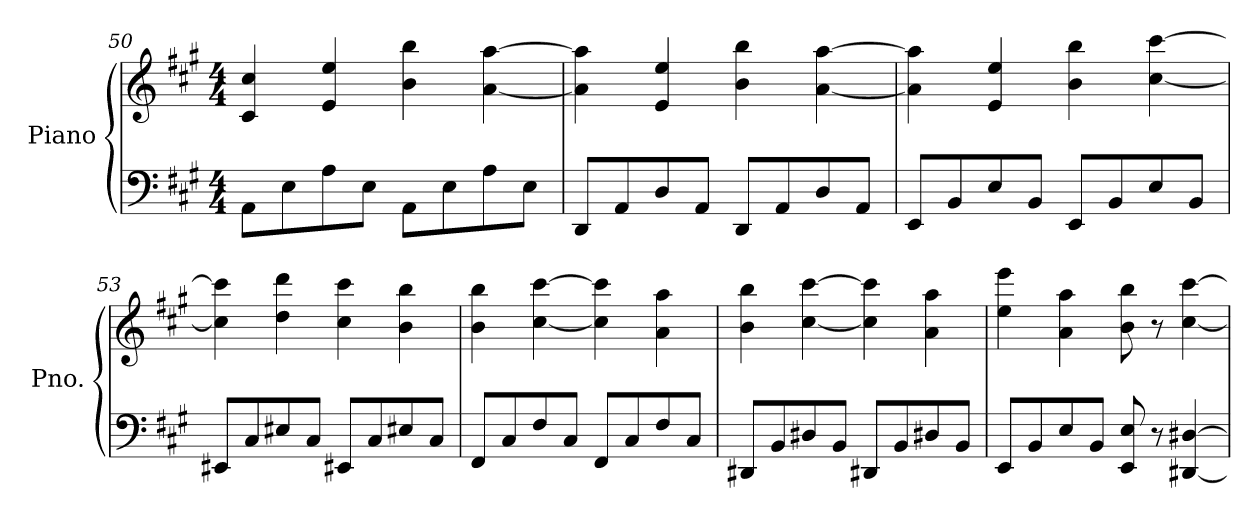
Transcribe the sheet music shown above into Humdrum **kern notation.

**kern	**kern
*part1	*part1
*staff2	*staff1
*I"Piano	*
*I'Pno.	*
*clefF4	*clefG2
*k[f#c#g#]	*k[f#c#g#]
*M4/4	*M4/4
=50	=50
8AA\L	4c#/ 4cc#/
8E\	.
8A\	4e/ 4ee/
8E\J	.
8AA\L	4b\ 4bb\
8E\	.
8A\	[4a\ [4aa\
8E\J	.
=51	=51
8DD/L	4a\] 4aa\]
8AA/	.
8D/	4e/ 4ee/
8AA/J	.
8DD/L	4b\ 4bb\
8AA/	.
8D/	[4a\ [4aa\
8AA/J	.
=52	=52
8EE/L	4a\] 4aa\]
8BB/	.
8E/	4e/ 4ee/
8BB/J	.
8EE/L	4b\ 4bb\
8BB/	.
8E/	[4cc#\ [4ccc#\
8BB/J	.
=53	=53
8EE#X/L	4cc#\] 4ccc#\]
8C#/	.
8E#X/	4dd\ 4ddd\
8C#/J	.
8EE#X/L	4cc#\ 4ccc#\
8C#/	.
8E#X/	4b\ 4bb\
8C#/J	.
!!LO:LB:g=z
=54	=54
8FF#/L	4b\ 4bb\
8C#/	.
8F#/	[4cc#\ [4ccc#\
8C#/J	.
8FF#/L	4cc#\] 4ccc#\]
8C#/	.
8F#/	4a\ 4aa\
8C#/J	.
=55	=55
8DD#X/L	4b\ 4bb\
8BB/	.
8D#X/	[4cc#\ [4ccc#\
8BB/J	.
8DD#X/L	4cc#\] 4ccc#\]
8BB/	.
8D#X/	4a\ 4aa\
8BB/J	.
=56	=56
8EE/L	4ee\ 4eee\
8BB/	.
8E/	4a\ 4aa\
8BB/J	.
8EE/ 8E/	8b\ 8bb\
8r	8r
[4DD#X/ [4D#X/	[4cc#\ [4ccc#\
=	=
*-	*-
